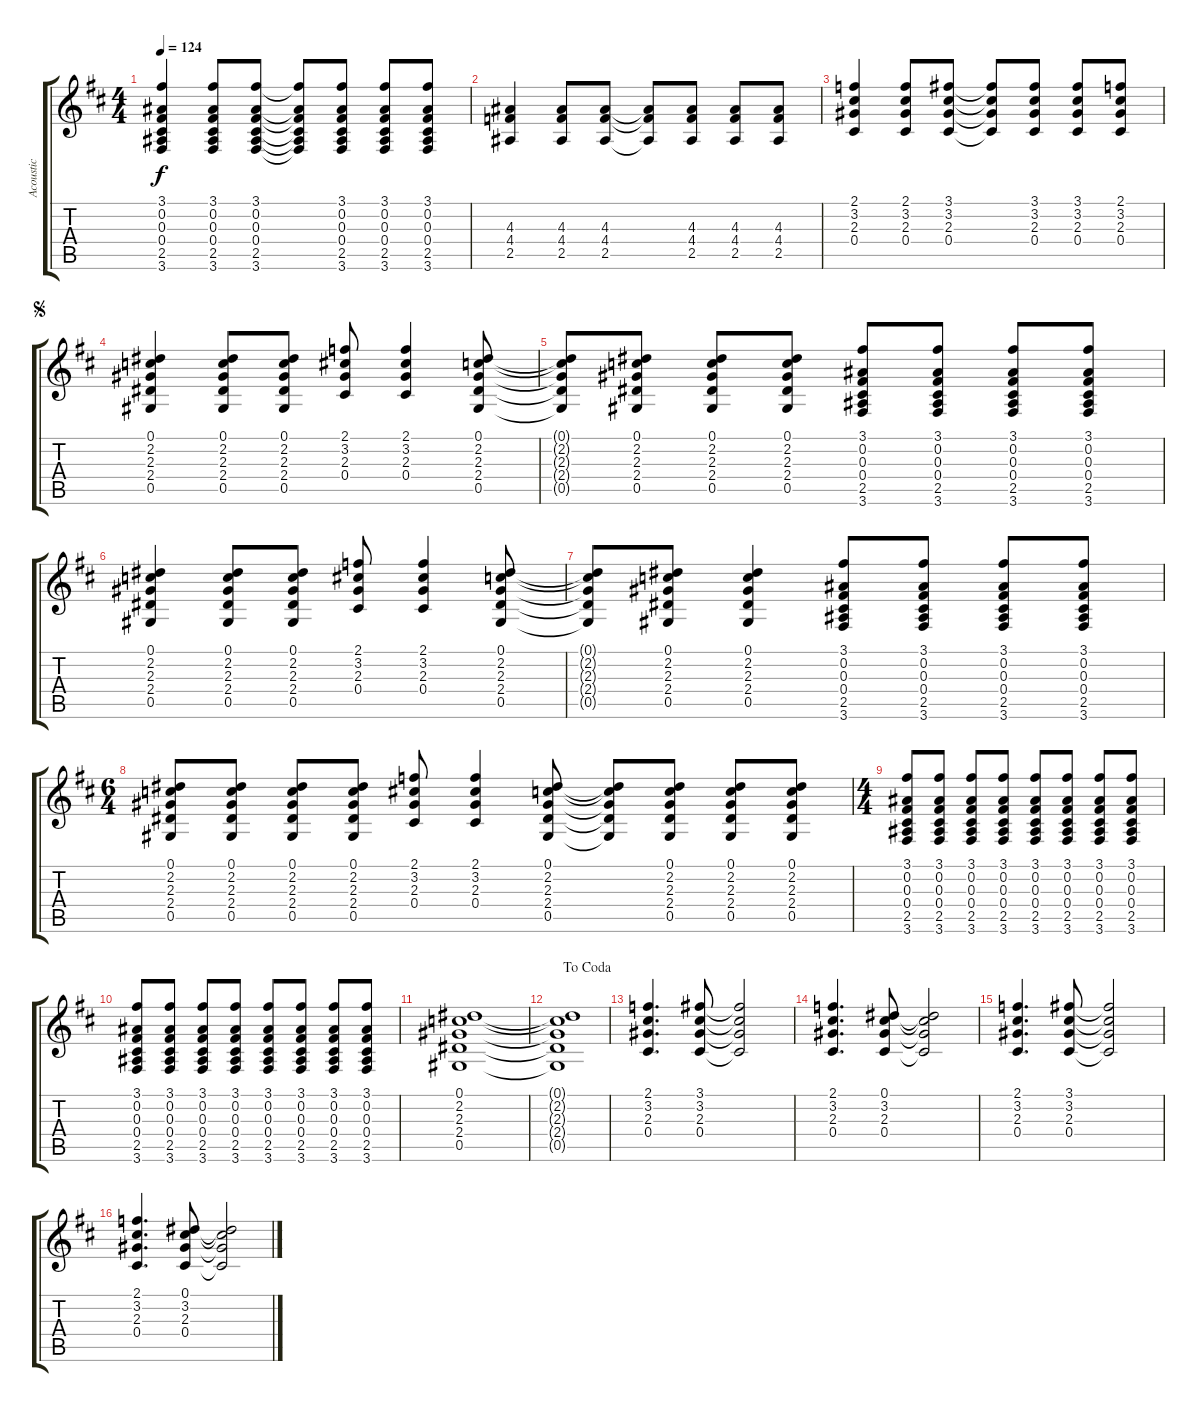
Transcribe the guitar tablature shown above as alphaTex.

\track ("Acoustic" "Acoustic") {instrument acousticguitarsteel}
\staff {score tabs}
\tuning (Eb4 Bb3 Gb3 Db3 Ab2 Eb2) {hide}
\ts (4 4)
\tempo 124
\clef g2
\ks d
(3.1 0.2 0.3 0.4 2.5 3.6).4{dy f} (3.1 0.2 0.3 0.4 2.5 3.6).8 (3.1 0.2 0.3 0.4 2.5 3.6).8 (3.1{t} 0.2{t} 0.3{t} 0.4{t} 2.5{t} 3.6{t}).8 (3.1 0.2 0.3 0.4 2.5 3.6).8 (3.1 0.2 0.3 0.4 2.5 3.6).8 (3.1 0.2 0.3 0.4 2.5 3.6).8 |
(4.3 4.4 2.5).4 (4.3 4.4 2.5).8 (4.3 4.4 2.5).8 (4.3{t} 4.4{t} 2.5{t}).8 (4.3 4.4 2.5).8 (4.3 4.4 2.5).8 (4.3 4.4 2.5).8 |
(2.1 3.2 2.3 0.4).4 (2.1 3.2 2.3 0.4).8 (3.1 3.2 2.3 0.4).8 (3.1{t} 3.2{t} 2.3{t} 0.4{t}).8 (3.1 3.2 2.3 0.4).8 (3.1 3.2 2.3 0.4).8 (2.1 3.2 2.3 0.4).8 |
\jump segno
(0.1 2.2 2.3 2.4 0.5).4 (0.1 2.2 2.3 2.4 0.5).8 (0.1 2.2 2.3 2.4 0.5).8 (2.1 3.2 2.3 0.4).8 (2.1 3.2 2.3 0.4).4 (0.1 2.2 2.3 2.4 0.5).8 |
(0.1{t} 2.2{t} 2.3{t} 2.4{t} 0.5{t}).8 (0.1 2.2 2.3 2.4 0.5).8 (0.1 2.2 2.3 2.4 0.5).8 (0.1 2.2 2.3 2.4 0.5).8 (3.1 0.2 0.3 0.4 2.5 3.6).8 (3.1 0.2 0.3 0.4 2.5 3.6).8 (3.1 0.2 0.3 0.4 2.5 3.6).8 (3.1 0.2 0.3 0.4 2.5 3.6).8 |
(0.1 2.2 2.3 2.4 0.5).4 (0.1 2.2 2.3 2.4 0.5).8 (0.1 2.2 2.3 2.4 0.5).8 (2.1 3.2 2.3 0.4).8 (2.1 3.2 2.3 0.4).4 (0.1 2.2 2.3 2.4 0.5).8 |
(0.1{t} 2.2{t} 2.3{t} 2.4{t} 0.5{t}).8 (0.1 2.2 2.3 2.4 0.5).8 (0.1 2.2 2.3 2.4 0.5).4 (3.1 0.2 0.3 0.4 2.5 3.6).8 (3.1 0.2 0.3 0.4 2.5 3.6).8 (3.1 0.2 0.3 0.4 2.5 3.6).8 (3.1 0.2 0.3 0.4 2.5 3.6).8 |
\ts (6 4)
(0.1 2.2 2.3 2.4 0.5).8 (0.1 2.2 2.3 2.4 0.5).8 (0.1 2.2 2.3 2.4 0.5).8 (0.1 2.2 2.3 2.4 0.5).8 (2.1 3.2 2.3 0.4).8 (2.1 3.2 2.3 0.4).4 (0.1 2.2 2.3 2.4 0.5).8 (0.1{t} 2.2{t} 2.3{t} 2.4{t} 0.5{t}).8 (0.1 2.2 2.3 2.4 0.5).8 (0.1 2.2 2.3 2.4 0.5).8 (0.1 2.2 2.3 2.4 0.5).8 |
\ts (4 4)
(3.1 0.2 0.3 0.4 2.5 3.6).8 (3.1 0.2 0.3 0.4 2.5 3.6).8 (3.1 0.2 0.3 0.4 2.5 3.6).8 (3.1 0.2 0.3 0.4 2.5 3.6).8 (3.1 0.2 0.3 0.4 2.5 3.6).8 (3.1 0.2 0.3 0.4 2.5 3.6).8 (3.1 0.2 0.3 0.4 2.5 3.6).8 (3.1 0.2 0.3 0.4 2.5 3.6).8 |
(3.1 0.2 0.3 0.4 2.5 3.6).8 (3.1 0.2 0.3 0.4 2.5 3.6).8 (3.1 0.2 0.3 0.4 2.5 3.6).8 (3.1 0.2 0.3 0.4 2.5 3.6).8 (3.1 0.2 0.3 0.4 2.5 3.6).8 (3.1 0.2 0.3 0.4 2.5 3.6).8 (3.1 0.2 0.3 0.4 2.5 3.6).8 (3.1 0.2 0.3 0.4 2.5 3.6).8 |
(0.1 2.2 2.3 2.4 0.5).1 |
\jump dacoda
(0.1{t} 2.2{t} 2.3{t} 2.4{t} 0.5{t}).1 |
(2.1 3.2 2.3 0.4).4{d} (3.1 3.2 2.3 0.4).8 (3.1{t} 3.2{t} 2.3{t} 0.4{t}).2 |
(2.1 3.2 2.3 0.4).4{d} (0.1 3.2 2.3 0.4).8 (0.1{t} 3.2{t} 2.3{t} 0.4{t}).2 |
(2.1 3.2 2.3 0.4).4{d} (3.1 3.2 2.3 0.4).8 (3.1{t} 3.2{t} 2.3{t} 0.4{t}).2 |
(2.1 3.2 2.3 0.4).4{d} (0.1 3.2 2.3 0.4).8 (0.1{t} 3.2{t} 2.3{t} 0.4{t}).2
